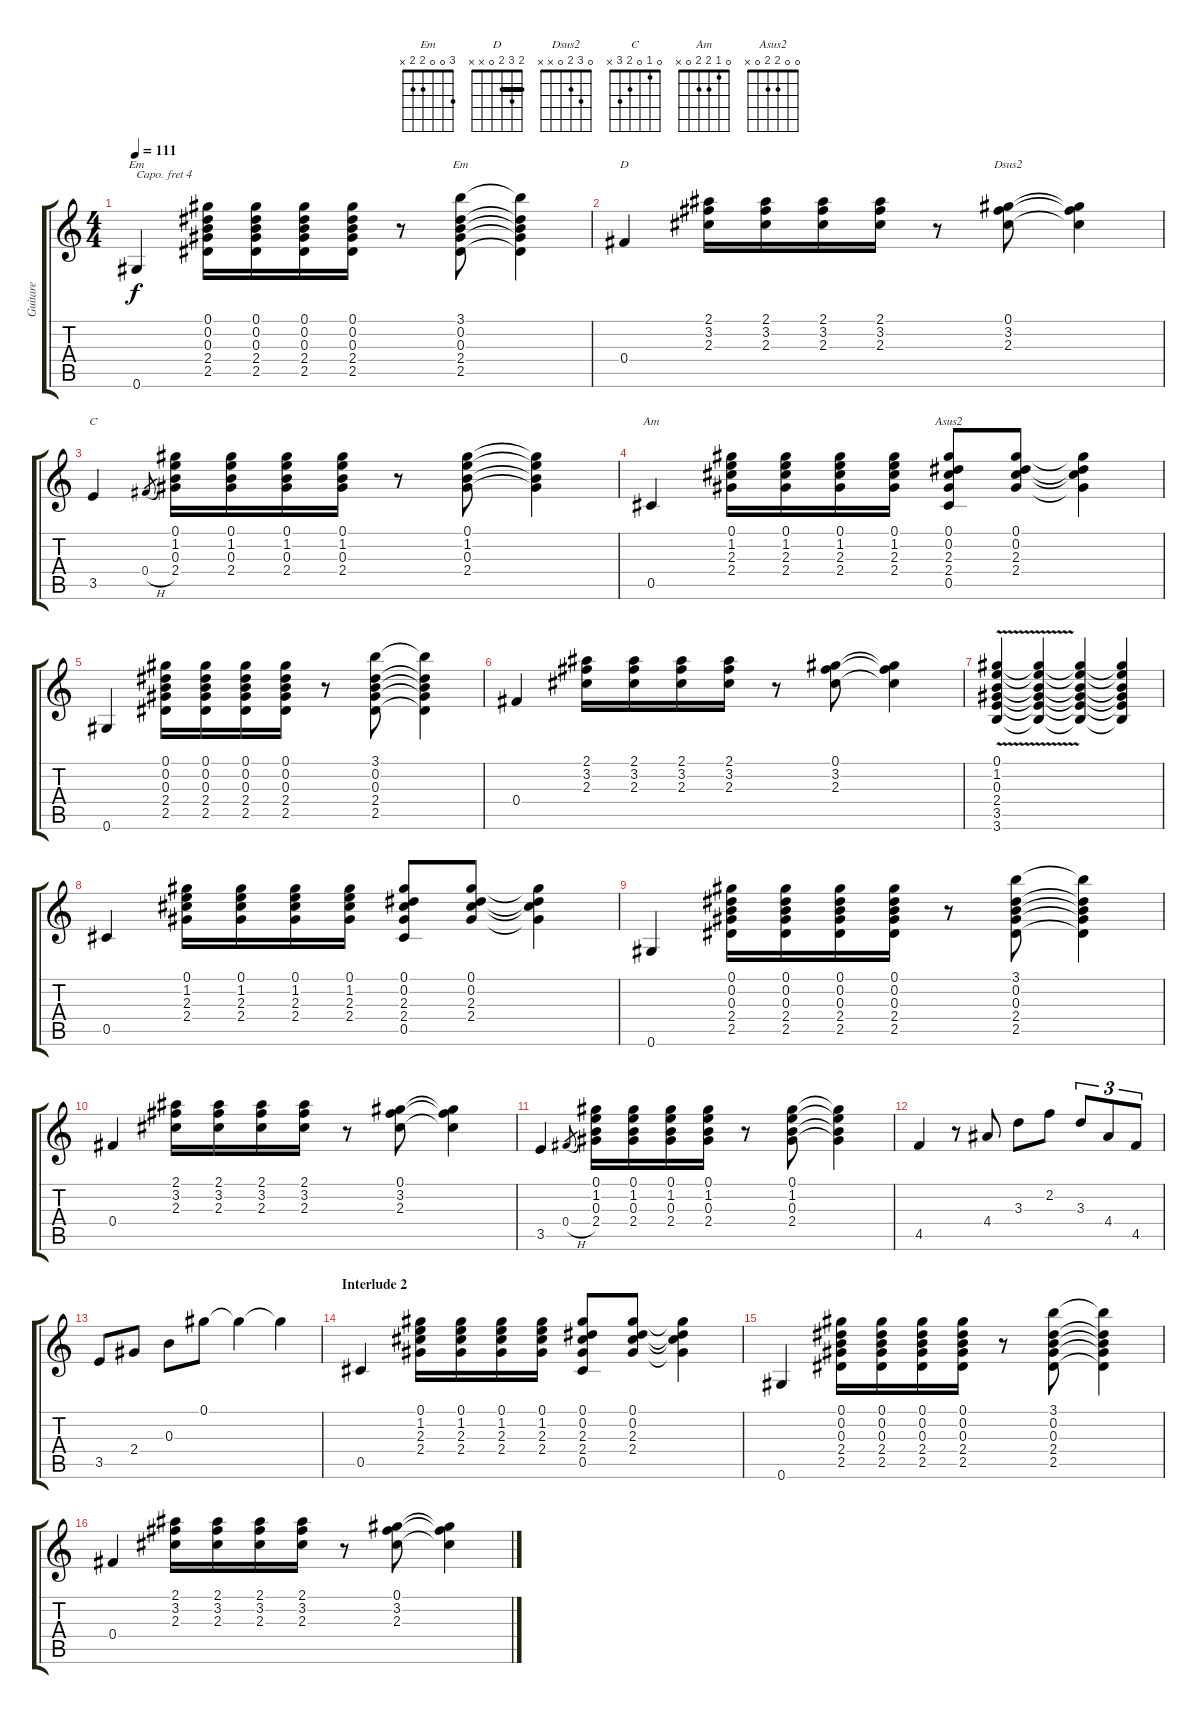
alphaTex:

\track ("Guitare" "Guitare") {instrument electricguitarjazz}
\staff {score tabs}
\capo 4
\tuning (E4 B3 G3 D3 A2 E2) {hide}
\chord ("Em" 0 0 0 2 2 0)
\chord ("Em" 3 0 0 2 2 x)
\chord ("D" 2 3 2 0 x x) {barre 2}
\chord ("Dsus2" 0 3 2 0 x x)
\chord ("C" 0 1 0 2 3 x)
\chord ("Am" 0 1 2 2 0 x)
\chord ("Asus2" 0 0 2 2 0 x)
\ts (4 4)
\tempo 111
\clef g2
\ks c
0.6.4{ch "Em" dy f} (0.1 0.2 0.3 2.4 2.5).16 (0.1 0.2 0.3 2.4 2.5).16 (0.1 0.2 0.3 2.4 2.5).16 (0.1 0.2 0.3 2.4 2.5).16 r.8 (3.1 0.2 0.3 2.4 2.5).8{ch "Em"} (3.1{t} 0.2{t} 0.3{t} 2.4{t} 2.5{t}).4 |
0.4.4{ch "D"} (2.1 3.2 2.3).16 (2.1 3.2 2.3).16 (2.1 3.2 2.3).16 (2.1 3.2 2.3).16 r.8 (0.1 3.2 2.3).8{ch "Dsus2"} (0.1{t} 3.2{t} 2.3{t}).4 |
3.5.4{ch "C"} 0.4{h}.8{gr} (0.1 1.2 0.3 2.4).16 (0.1 1.2 0.3 2.4).16 (0.1 1.2 0.3 2.4).16 (0.1 1.2 0.3 2.4).16 r.8 (0.1 1.2 0.3 2.4).8 (0.1{t} 1.2{t} 0.3{t} 2.4{t}).4 |
0.5.4{ch "Am"} (0.1 1.2 2.3 2.4).16 (0.1 1.2 2.3 2.4).16 (0.1 1.2 2.3 2.4).16 (0.1 1.2 2.3 2.4).16 (0.1 0.2 2.3 2.4 0.5).8{ch "Asus2"} (0.1 0.2 2.3 2.4).8 (0.1{t} 0.2{t} 2.3{t} 2.4{t}).4 |
0.6.4 (0.1 0.2 0.3 2.4 2.5).16 (0.1 0.2 0.3 2.4 2.5).16 (0.1 0.2 0.3 2.4 2.5).16 (0.1 0.2 0.3 2.4 2.5).16 r.8 (3.1 0.2 0.3 2.4 2.5).8 (3.1{t} 0.2{t} 0.3{t} 2.4{t} 2.5{t}).4 |
0.4.4 (2.1 3.2 2.3).16 (2.1 3.2 2.3).16 (2.1 3.2 2.3).16 (2.1 3.2 2.3).16 r.8 (0.1 3.2 2.3).8 (0.1{t} 3.2{t} 2.3{t}).4 |
(0.1{v} 1.2{v} 0.3{v} 2.4{v} 3.5 3.6).4 (0.1{t} 1.2{t} 0.3{t} 2.4{t} 3.5{t} 3.6{t}).4 (0.1{t} 1.2{t} 0.3{t} 2.4{t} 3.5{t} 3.6{t}).4 (0.1{t} 1.2{t} 0.3{t} 2.4{t} 3.5{t} 3.6{t}).4 |
0.5.4 (0.1 1.2 2.3 2.4).16 (0.1 1.2 2.3 2.4).16 (0.1 1.2 2.3 2.4).16 (0.1 1.2 2.3 2.4).16 (0.1 0.2 2.3 2.4 0.5).8 (0.1 0.2 2.3 2.4).8 (0.1{t} 0.2{t} 2.3{t} 2.4{t}).4 |
0.6.4 (0.1 0.2 0.3 2.4 2.5).16 (0.1 0.2 0.3 2.4 2.5).16 (0.1 0.2 0.3 2.4 2.5).16 (0.1 0.2 0.3 2.4 2.5).16 r.8 (3.1 0.2 0.3 2.4 2.5).8 (3.1{t} 0.2{t} 0.3{t} 2.4{t} 2.5{t}).4 |
0.4.4 (2.1 3.2 2.3).16 (2.1 3.2 2.3).16 (2.1 3.2 2.3).16 (2.1 3.2 2.3).16 r.8 (0.1 3.2 2.3).8 (0.1{t} 3.2{t} 2.3{t}).4 |
3.5.4 0.4{h}.8{gr} (0.1 1.2 0.3 2.4).16 (0.1 1.2 0.3 2.4).16 (0.1 1.2 0.3 2.4).16 (0.1 1.2 0.3 2.4).16 r.8 (0.1 1.2 0.3 2.4).8 (0.1{t} 1.2{t} 0.3{t} 2.4{t}).4 |
4.5.4 r.8 4.4.8 3.3.8 2.2.8 3.3.8{tu (3 2)} 4.4.8{tu (3 2)} 4.5.8{tu (3 2)} |
3.5.8 2.4.8 0.3.8 0.1.8 0.1{t}.4 0.1{t}.4 |
\section ("" "Interlude 2")
0.5.4 (0.1 1.2 2.3 2.4).16 (0.1 1.2 2.3 2.4).16 (0.1 1.2 2.3 2.4).16 (0.1 1.2 2.3 2.4).16 (0.1 0.2 2.3 2.4 0.5).8 (0.1 0.2 2.3 2.4).8 (0.1{t} 0.2{t} 2.3{t} 2.4{t}).4 |
0.6.4 (0.1 0.2 0.3 2.4 2.5).16 (0.1 0.2 0.3 2.4 2.5).16 (0.1 0.2 0.3 2.4 2.5).16 (0.1 0.2 0.3 2.4 2.5).16 r.8 (3.1 0.2 0.3 2.4 2.5).8 (3.1{t} 0.2{t} 0.3{t} 2.4{t} 2.5{t}).4 |
0.4.4 (2.1 3.2 2.3).16 (2.1 3.2 2.3).16 (2.1 3.2 2.3).16 (2.1 3.2 2.3).16 r.8 (0.1 3.2 2.3).8 (0.1{t} 3.2{t} 2.3{t}).4
